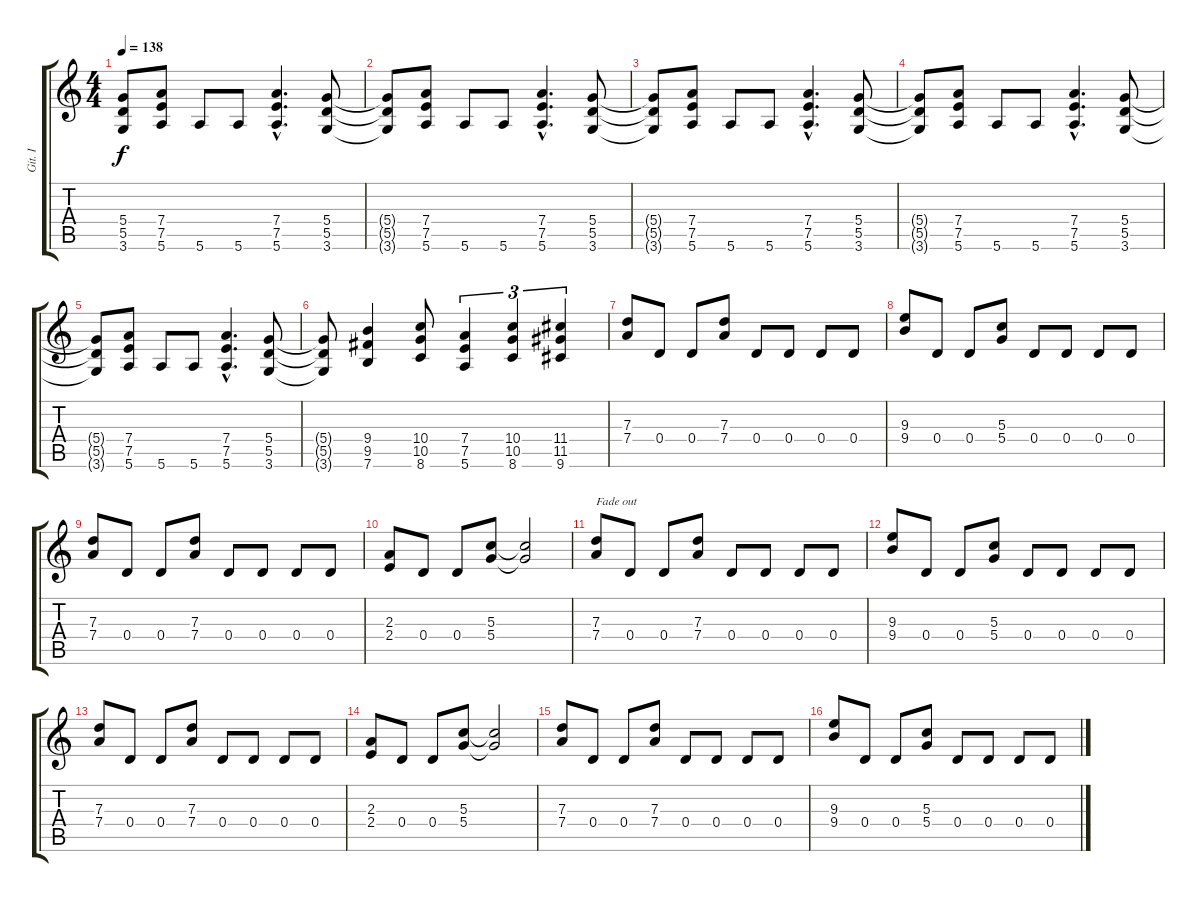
\track ("Git. I" "Git. I") {instrument overdrivenguitar}
\staff {score tabs}
\tuning (E4 B3 G3 D3 A2 E2) {hide}
\ts (4 4)
\tempo 138
\clef g2
\ks c
(5.4{t} 5.5{t} 3.6{t}).8{dy f} (7.4 7.5 5.6).8 5.6.8 5.6.8 (7.4{hac} 7.5{hac} 5.6{hac}).4{d} (5.4 5.5 3.6).8 |
(5.4{t} 5.5{t} 3.6{t}).8 (7.4 7.5 5.6).8 5.6.8 5.6.8 (7.4{hac} 7.5{hac} 5.6{hac}).4{d} (5.4 5.5 3.6).8 |
(5.4{t} 5.5{t} 3.6{t}).8 (7.4 7.5 5.6).8 5.6.8 5.6.8 (7.4{hac} 7.5{hac} 5.6{hac}).4{d} (5.4 5.5 3.6).8 |
(5.4{t} 5.5{t} 3.6{t}).8 (7.4 7.5 5.6).8 5.6.8 5.6.8 (7.4{hac} 7.5{hac} 5.6{hac}).4{d} (5.4 5.5 3.6).8 |
(5.4{t} 5.5{t} 3.6{t}).8 (7.4 7.5 5.6).8 5.6.8 5.6.8 (7.4{hac} 7.5{hac} 5.6{hac}).4{d} (5.4 5.5 3.6).8 |
(5.4{t} 5.5{t} 3.6{t}).8 (9.4 9.5 7.6).4 (10.4 10.5 8.6).8 (7.4 7.5 5.6).4{tu (3 2)} (10.4 10.5 8.6).4{tu (3 2)} (11.4 11.5 9.6).4{tu (3 2)} |
(7.3 7.4).8 0.4.8 0.4.8 (7.3 7.4).8 0.4.8 0.4.8 0.4.8 0.4.8 |
(9.3 9.4).8 0.4.8 0.4.8 (5.3 5.4).8 0.4.8 0.4.8 0.4.8 0.4.8 |
(7.3 7.4).8 0.4.8 0.4.8 (7.3 7.4).8 0.4.8 0.4.8 0.4.8 0.4.8 |
(2.3 2.4).8 0.4.8 0.4.8 (5.3 5.4).8 (5.3{t} 5.4{t}).2 |
(7.3 7.4).8{txt "Fade out"} 0.4.8 0.4.8 (7.3 7.4).8 0.4.8 0.4.8 0.4.8 0.4.8 |
(9.3 9.4).8 0.4.8 0.4.8 (5.3 5.4).8 0.4.8 0.4.8 0.4.8 0.4.8 |
(7.3 7.4).8 0.4.8 0.4.8 (7.3 7.4).8 0.4.8 0.4.8 0.4.8 0.4.8 |
(2.3 2.4).8 0.4.8 0.4.8 (5.3 5.4).8 (5.3{t} 5.4{t}).2 |
(7.3 7.4).8 0.4.8 0.4.8 (7.3 7.4).8 0.4.8 0.4.8 0.4.8 0.4.8 |
(9.3 9.4).8 0.4.8 0.4.8 (5.3 5.4).8 0.4.8 0.4.8 0.4.8 0.4.8
